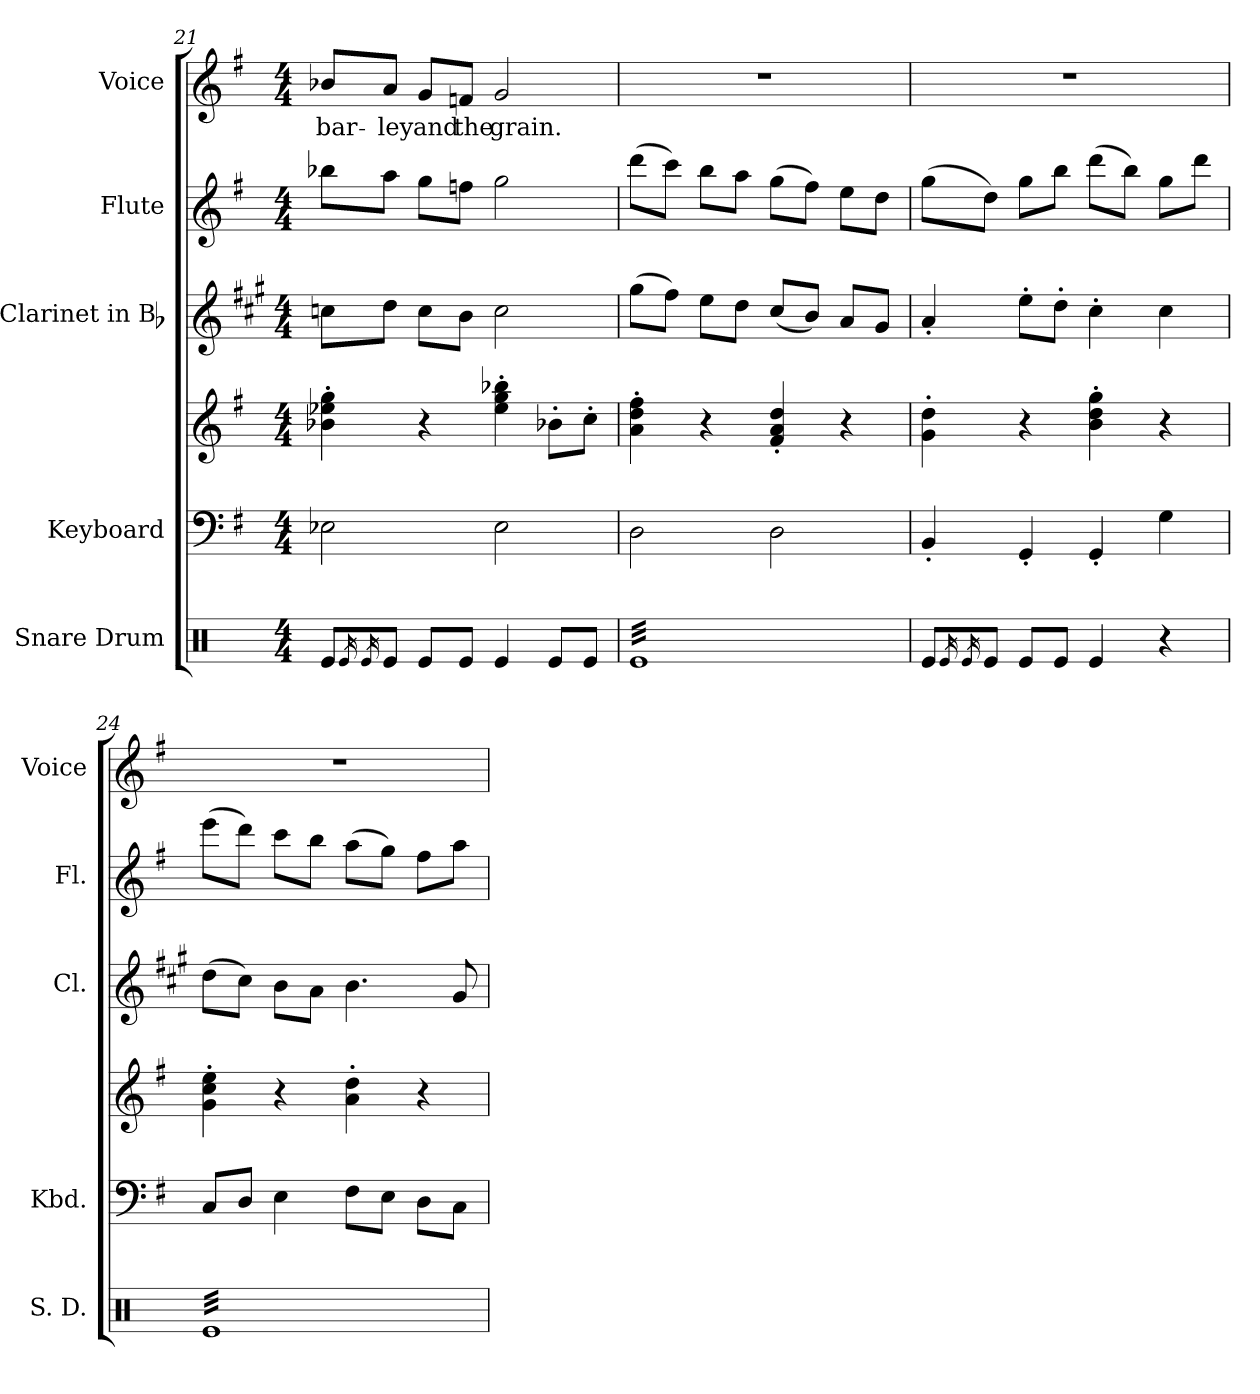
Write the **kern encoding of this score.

**kern	**kern	**kern	**kern	**kern	**kern	**text
*part5	*part4	*part4	*part3	*part2	*part1	*part1
*staff6	*staff5	*staff4	*staff3	*staff2	*staff1	*staff1
*I"Snare Drum	*I"Keyboard	*	*I"Clarinet in Bb	*I"Flute	*I"Voice	*
*I'S. D.	*I'Kbd.	*	*I'Cl.	*I'Fl.	*I'Voice	*
*clefX	*clefF4	*clefG2	*clefG2	*clefG2	*clefG2	*
*	*	*	*ITrd1c2	*	*	*
*k[]	*k[f#]	*k[f#]	*k[f#]	*k[f#]	*k[f#]	*
*C:	*G:	*G:	*G:	*G:	*G:	*
*M4/4	*M4/4	*M4/4	*M4/4	*M4/4	*M4/4	*
=21	=21	=21	=21	=21	=21	=21
!	!	!	!	!	!	!LO:LY:b:color=#000000
8Rei/L	2E-Xi\	4b-Xi\' 4ee-Xi' 4ggi'	8b-Xi\L	8bb-Xi\L	8b-Xi/L	bar-
16qRei/	.	.	.	.	.	.
16qRei/	.	.	.	.	.	.
!	!	!	!	!	!	!LO:LY:b:color=#000000
8Rei/J	.	.	8cci\J	8aai\J	8ai/J	-ley
!	!	!	!	!	!	!LO:LY:b:color=#000000
8Rei/L	.	4r	8b-i\L	8ggi\L	8gi/L	and
!	!	!	!	!	!	!LO:LY:b:color=#000000
8Rei/J	.	.	8ai\J	8ffni\J	8fni/J	the
!	!	!	!	!	!	!LO:LY:b:color=#000000
4Rei/	2E-i\	4ee-i\' 4ggi' 4bb-Xi'	2b-i\	2ggi\	2gi/	grain.
8Rei/L	.	8b-X'i\L	.	.	.	.
8Rei/J	.	8cc'i\J	.	.	.	.
!!LO:LB:g=z
=22	=22	=22	=22	=22	=22	=22
*tremolo	*	*	*	*	*	*
32ReiLLL	2Di\	4ai\' 4ddi' 4ff#i'	(8ff#i\L	(8dddi\L	1r	.
32Rei	.	.	.	.	.	.
32Rei	.	.	.	.	.	.
32Rei	.	.	.	.	.	.
32Rei	.	.	8eei\J)	8ccci\J)	.	.
32Rei	.	.	.	.	.	.
32Rei	.	.	.	.	.	.
32Rei	.	.	.	.	.	.
32Rei	.	4r	8ddi\L	8bbi\L	.	.
32Rei	.	.	.	.	.	.
32Rei	.	.	.	.	.	.
32Rei	.	.	.	.	.	.
32Rei	.	.	8cci\J	8aai\J	.	.
32Rei	.	.	.	.	.	.
32Rei	.	.	.	.	.	.
32Rei	.	.	.	.	.	.
32Rei	2Di\	4f#i/' 4ai' 4ddi'	(8bi/L	(8ggi\L	.	.
32Rei	.	.	.	.	.	.
32Rei	.	.	.	.	.	.
32Rei	.	.	.	.	.	.
32Rei	.	.	8ai/J)	8ff#i\J)	.	.
32Rei	.	.	.	.	.	.
32Rei	.	.	.	.	.	.
32Rei	.	.	.	.	.	.
32Rei	.	4r	8gi/L	8eei\L	.	.
32Rei	.	.	.	.	.	.
32Rei	.	.	.	.	.	.
32Rei	.	.	.	.	.	.
32Rei	.	.	8f#i/J	8ddi\J	.	.
32Rei	.	.	.	.	.	.
32Rei	.	.	.	.	.	.
32ReiJJJ	.	.	.	.	.	.
*Xtremolo	*	*	*	*	*	*
=23	=23	=23	=23	=23	=23	=23
8Rei/L	4BB'i/	4gi\' 4ddi'	4g'i/	(8ggi\L	1r	.
16qRei/	.	.	.	.	.	.
16qRei/	.	.	.	.	.	.
8Rei/J	.	.	.	8ddi\J)	.	.
8Rei/L	4GG'i/	4r	8dd'i\L	8ggi\L	.	.
8Rei/J	.	.	8cc'i\J	8bbi\J	.	.
4Rei/	4GG'i/	4bi\' 4ddi' 4ggi'	4b'i\	(8dddi\L	.	.
.	.	.	.	8bbi\J)	.	.
4r	4Gi\	4r	4bi\	8ggi\L	.	.
.	.	.	.	8dddi\J	.	.
=24	=24	=24	=24	=24	=24	=24
*tremolo	*	*	*	*	*	*
32ReiLLL	8Ci/L	4gi\' 4cci' 4eei'	(8cci\L	(8eeei\L	1r	.
32Rei	.	.	.	.	.	.
32Rei	.	.	.	.	.	.
32Rei	.	.	.	.	.	.
32Rei	8Di/J	.	8bi\J)	8dddi\J)	.	.
32Rei	.	.	.	.	.	.
32Rei	.	.	.	.	.	.
32Rei	.	.	.	.	.	.
32Rei	4Ei\	4r	8ai\L	8ccci\L	.	.
32Rei	.	.	.	.	.	.
32Rei	.	.	.	.	.	.
32Rei	.	.	.	.	.	.
32Rei	.	.	8gi\J	8bbi\J	.	.
32Rei	.	.	.	.	.	.
32Rei	.	.	.	.	.	.
32Rei	.	.	.	.	.	.
32Rei	8F#i\L	4ai\' 4ddi'	4.ai\	(8aai\L	.	.
32Rei	.	.	.	.	.	.
32Rei	.	.	.	.	.	.
32Rei	.	.	.	.	.	.
32Rei	8Ei\J	.	.	8ggi\J)	.	.
32Rei	.	.	.	.	.	.
32Rei	.	.	.	.	.	.
32Rei	.	.	.	.	.	.
32Rei	8Di\L	4r	.	8ff#i\L	.	.
32Rei	.	.	.	.	.	.
32Rei	.	.	.	.	.	.
32Rei	.	.	.	.	.	.
32Rei	8Ci\J	.	8f#i/	8aai\J	.	.
32Rei	.	.	.	.	.	.
32Rei	.	.	.	.	.	.
32ReiJJJ	.	.	.	.	.	.
*Xtremolo	*	*	*	*	*	*
=	=	=	=	=	=	=
*-	*-	*-	*-	*-	*-	*-
